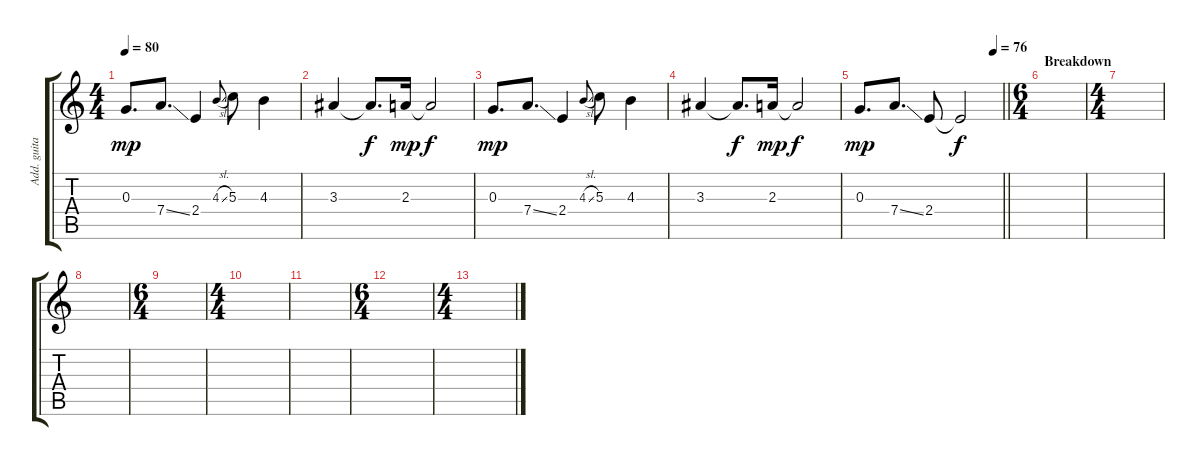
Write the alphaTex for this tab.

\track ("Add. guitar I" "Add. guita") {instrument electricguitarclean}
\staff {score tabs}
\tuning (E4 B3 G3 D3 A2 E2) {hide}
\ts (4 4)
\tempo 80
\clef g2
\ks c
0.3.8{d dy mp} 7.4{ss}.8{d} 2.4.4 4.3{sl}.8{gr onbeat} 5.3.8 4.3.4 |
3.3.4 3.3{t}.8{d dy f} 2.3.16{dy mp} 2.3{t}.2{dy f} |
0.3.8{d dy mp} 7.4{ss}.8{d} 2.4.4 4.3{sl}.8{gr onbeat} 5.3.8 4.3.4 |
3.3.4 3.3{t}.8{d dy f} 2.3.16{dy mp} 2.3{t}.2{dy f} |
\tempo (76 0.9375)
\barLineRight lightlight
0.3.8{d dy mp} 7.4{ss}.8{d} 2.4.8 2.4{t}.2{dy f} |
\ts (6 4)
\section ("" "Breakdown")
|
\ts (4 4)
|
|
\ts (6 4)
|
\ts (4 4)
|
|
\ts (6 4)
|
\ts (4 4)
